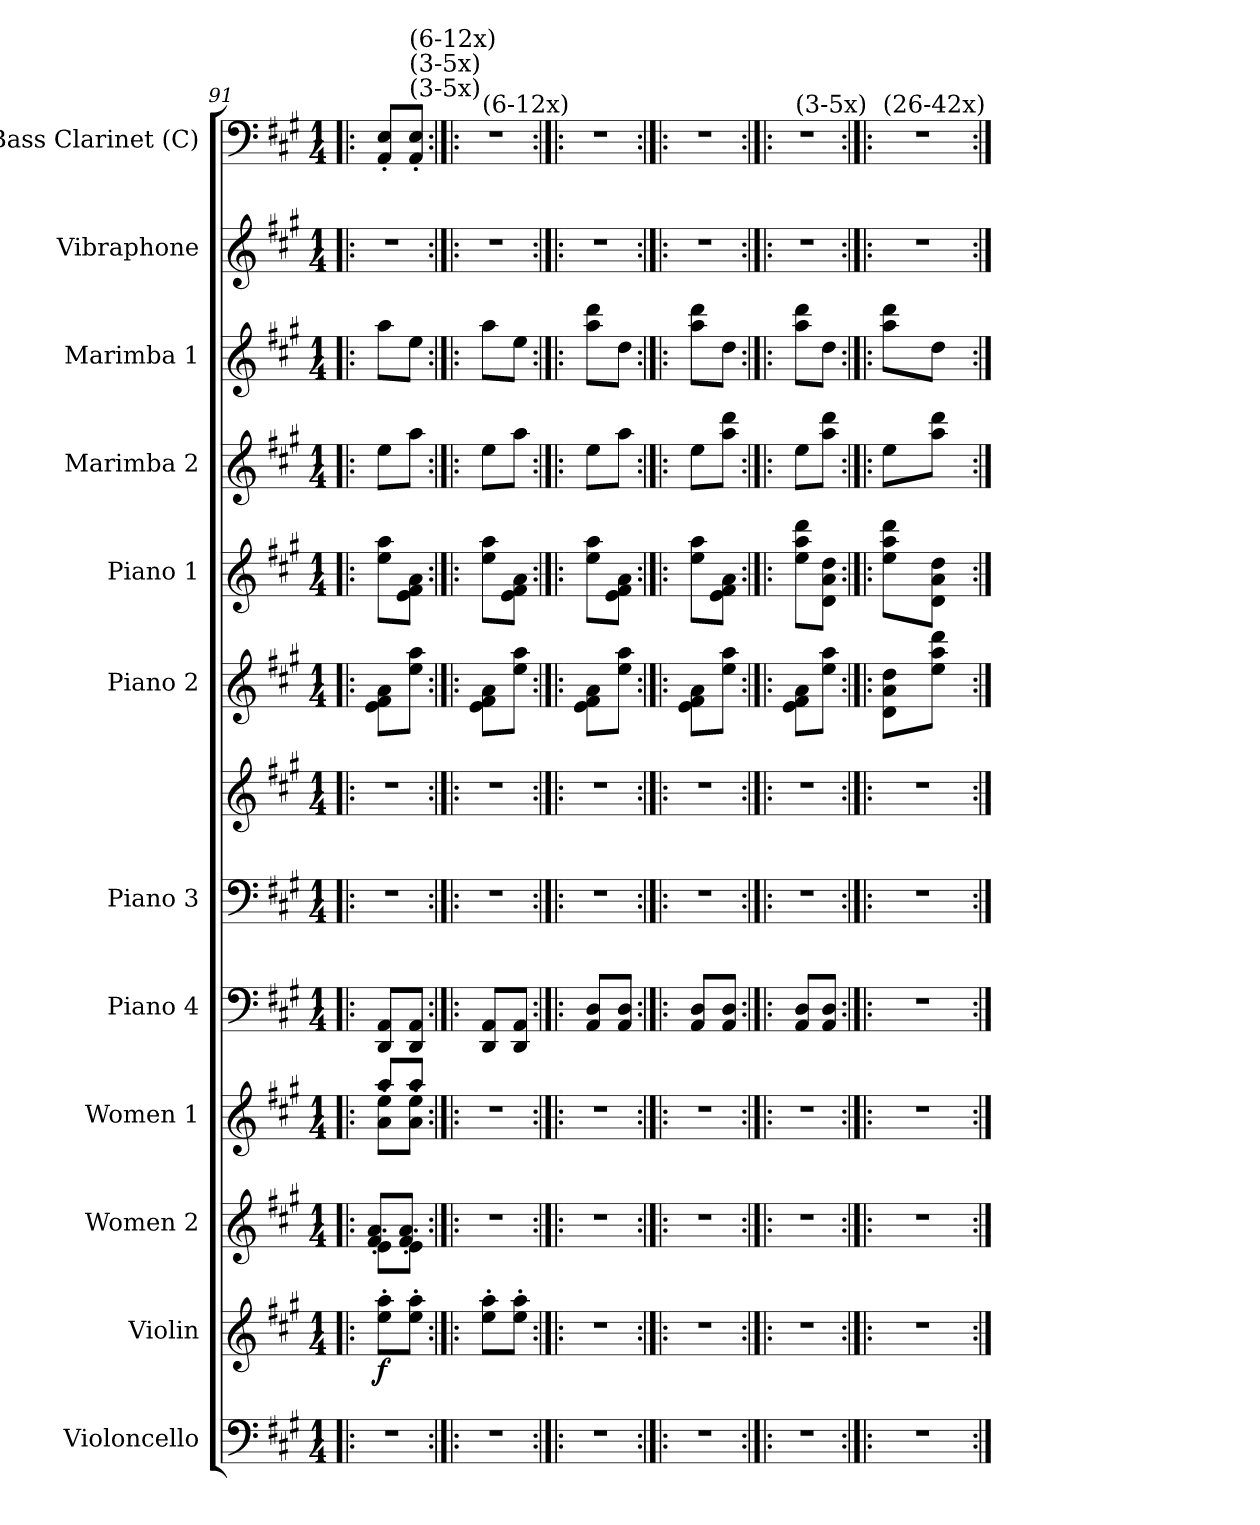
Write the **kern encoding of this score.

**kern	**kern	**dynam	**kern	**kern	**kern	**kern	**kern	**kern	**kern	**kern	**kern	**kern	**kern
*part12	*part11	*part11	*part10	*part9	*part8	*part7	*part7	*part6	*part5	*part4	*part3	*part2	*part1
*staff13	*staff12	*staff12	*staff11	*staff10	*staff9	*staff8	*staff7	*staff6	*staff5	*staff4	*staff3	*staff2	*staff1
*I"Violoncello	*I"Violin	*	*I"Women 2	*I"Women 1	*I"Piano 4	*I"Piano 3	*	*I"Piano 2	*I"Piano 1	*I"Marimba 2	*I"Marimba 1	*I"Vibraphone	*I"Bass Clarinet (C)
*I'Vc.	*I'Vln.	*	*	*	*I'Pno. 4	*I'Pno. 3	*	*I'Pno. 2	*I'Pno. 1	*I'Mrm. 2	*I'Mrm. 1	*I'Vib.	*I'B. Cl. (C)
*clefF4	*clefG2	*	*clefG2	*clefG2	*clefF4	*clefF4	*clefG2	*clefG2	*clefG2	*clefG2	*clefG2	*clefG2	*clefF4
*k[f#c#g#]	*k[f#c#g#]	*	*k[f#c#g#]	*k[f#c#g#]	*k[f#c#g#]	*k[f#c#g#]	*k[f#c#g#]	*k[f#c#g#]	*k[f#c#g#]	*k[f#c#g#]	*k[f#c#g#]	*k[f#c#g#]	*k[f#c#g#]
*A:	*A:	*	*A:	*A:	*A:	*A:	*A:	*A:	*A:	*A:	*A:	*A:	*A:
*M1/4	*M1/4	*	*M1/4	*M1/4	*M1/4	*M1/4	*M1/4	*M1/4	*M1/4	*M1/4	*M1/4	*M1/4	*M1/4
=91!|:	=91!|:	=91!|:	=91!|:	=91!|:	=91!|:	=91!|:	=91!|:	=91!|:	=91!|:	=91!|:	=91!|:	=91!|:	=91!|:
*	*	*	*^	*^	*	*	*	*	*	*	*	*	*
!	!	!LO:DY:b	!	!	!	!	!	!	!	!	!	!	!	!	!
4r	8aa\'> 8ee\'>L	f	8e'<\L	8a/'> 8f#/'>L	8ee\'< 8a\'<L	8aa'>/L	8AA/ 8DD/L	4r	4r	8a\ 8f#\ 8e\L	8aa\ 8ee\L	8ee\L	8aa\L	4r	8E/'< 8AA/'<L
!	!	!	!	!	!	!	!	!	!	!	!	!	!	!	!LO:TX:a:t=(3-5x)
!	!	!	!	!	!	!	!	!	!	!	!	!	!	!	!LO:TX:a:t=(3-5x)
!	!	!	!	!	!	!	!	!	!	!	!	!	!	!	!LO:TX:a:t=(6-12x)
.	8aa\'> 8ee\'>J	.	8e'<\J	8a/'> 8f#/'>J	8ee\'< 8a\'<J	8aa'>/J	8AA/ 8DD/J	.	.	8aa\ 8ee\J	8a\ 8f#\ 8e\J	8aa\J	8ee\J	.	8E/'< 8AA/'<J
=92:|!|:	=92:|!|:	=92:|!|:	=92:|!|:	=92:|!|:	=92:|!|:	=92:|!|:	=92:|!|:	=92:|!|:	=92:|!|:	=92:|!|:	=92:|!|:	=92:|!|:	=92:|!|:	=92:|!|:	=92:|!|:
!	!	!	!	!	!	!	!	!	!	!	!	!	!	!	!LO:TX:a:t=(6-12x)
*	*	*	*v	*v	*	*	*	*	*	*	*	*	*	*	*
*	*	*	*	*v	*v	*	*	*	*	*	*	*	*	*
4r	8aa\'> 8ee\'>L	.	4r	4r	8AA/ 8DD/L	4r	4r	8a\ 8f#\ 8e\L	8aa\ 8ee\L	8ee\L	8aa\L	4r	4r
.	8aa\'> 8ee\'>J	.	.	.	8AA/ 8DD/J	.	.	8aa\ 8ee\J	8a\ 8f#\ 8e\J	8aa\J	8ee\J	.	.
!!LO:PB:g=z
=93:|!|:	=93:|!|:	=93:|!|:	=93:|!|:	=93:|!|:	=93:|!|:	=93:|!|:	=93:|!|:	=93:|!|:	=93:|!|:	=93:|!|:	=93:|!|:	=93:|!|:	=93:|!|:
4r	4r	.	4r	4r	8D/ 8AA/L	4r	4r	8a\ 8f#\ 8e\L	8aa\ 8ee\L	8ee\L	8ddd\ 8aa\L	4r	4r
.	.	.	.	.	8D/ 8AA/J	.	.	8aa\ 8ee\J	8a\ 8f#\ 8e\J	8aa\J	8dd\J	.	.
=94:|!|:	=94:|!|:	=94:|!|:	=94:|!|:	=94:|!|:	=94:|!|:	=94:|!|:	=94:|!|:	=94:|!|:	=94:|!|:	=94:|!|:	=94:|!|:	=94:|!|:	=94:|!|:
4r	4r	.	4r	4r	8D/ 8AA/L	4r	4r	8a\ 8f#\ 8e\L	8aa\ 8ee\L	8ee\L	8ddd\ 8aa\L	4r	4r
.	.	.	.	.	8D/ 8AA/J	.	.	8aa\ 8ee\J	8a\ 8f#\ 8e\J	8ddd\ 8aa\J	8dd\J	.	.
=95:|!|:	=95:|!|:	=95:|!|:	=95:|!|:	=95:|!|:	=95:|!|:	=95:|!|:	=95:|!|:	=95:|!|:	=95:|!|:	=95:|!|:	=95:|!|:	=95:|!|:	=95:|!|:
!	!	!	!	!	!	!	!	!	!	!	!	!	!LO:TX:a:t=(3-5x)
4r	4r	.	4r	4r	8D/ 8AA/L	4r	4r	8a\ 8f#\ 8e\L	8ddd\ 8aa\ 8ee\L	8ee\L	8ddd\ 8aa\L	4r	4r
.	.	.	.	.	8D/ 8AA/J	.	.	8aa\ 8ee\J	8dd\ 8a\ 8d\J	8ddd\ 8aa\J	8dd\J	.	.
=96:|!|:	=96:|!|:	=96:|!|:	=96:|!|:	=96:|!|:	=96:|!|:	=96:|!|:	=96:|!|:	=96:|!|:	=96:|!|:	=96:|!|:	=96:|!|:	=96:|!|:	=96:|!|:
!	!	!	!	!	!	!	!	!	!	!	!	!	!LO:TX:a:t=(26-42x)
4r	4r	.	4r	4r	4r	4r	4r	8dd\ 8a\ 8d\L	8ddd\ 8aa\ 8ee\L	8ee\L	8ddd\ 8aa\L	4r	4r
.	.	.	.	.	.	.	.	8ddd\ 8aa\ 8ee\J	8dd\ 8a\ 8d\J	8ddd\ 8aa\J	8dd\J	.	.
=:|!	=:|!	=:|!	=:|!	=:|!	=:|!	=:|!	=:|!	=:|!	=:|!	=:|!	=:|!	=:|!	=:|!
*-	*-	*-	*-	*-	*-	*-	*-	*-	*-	*-	*-	*-	*-
